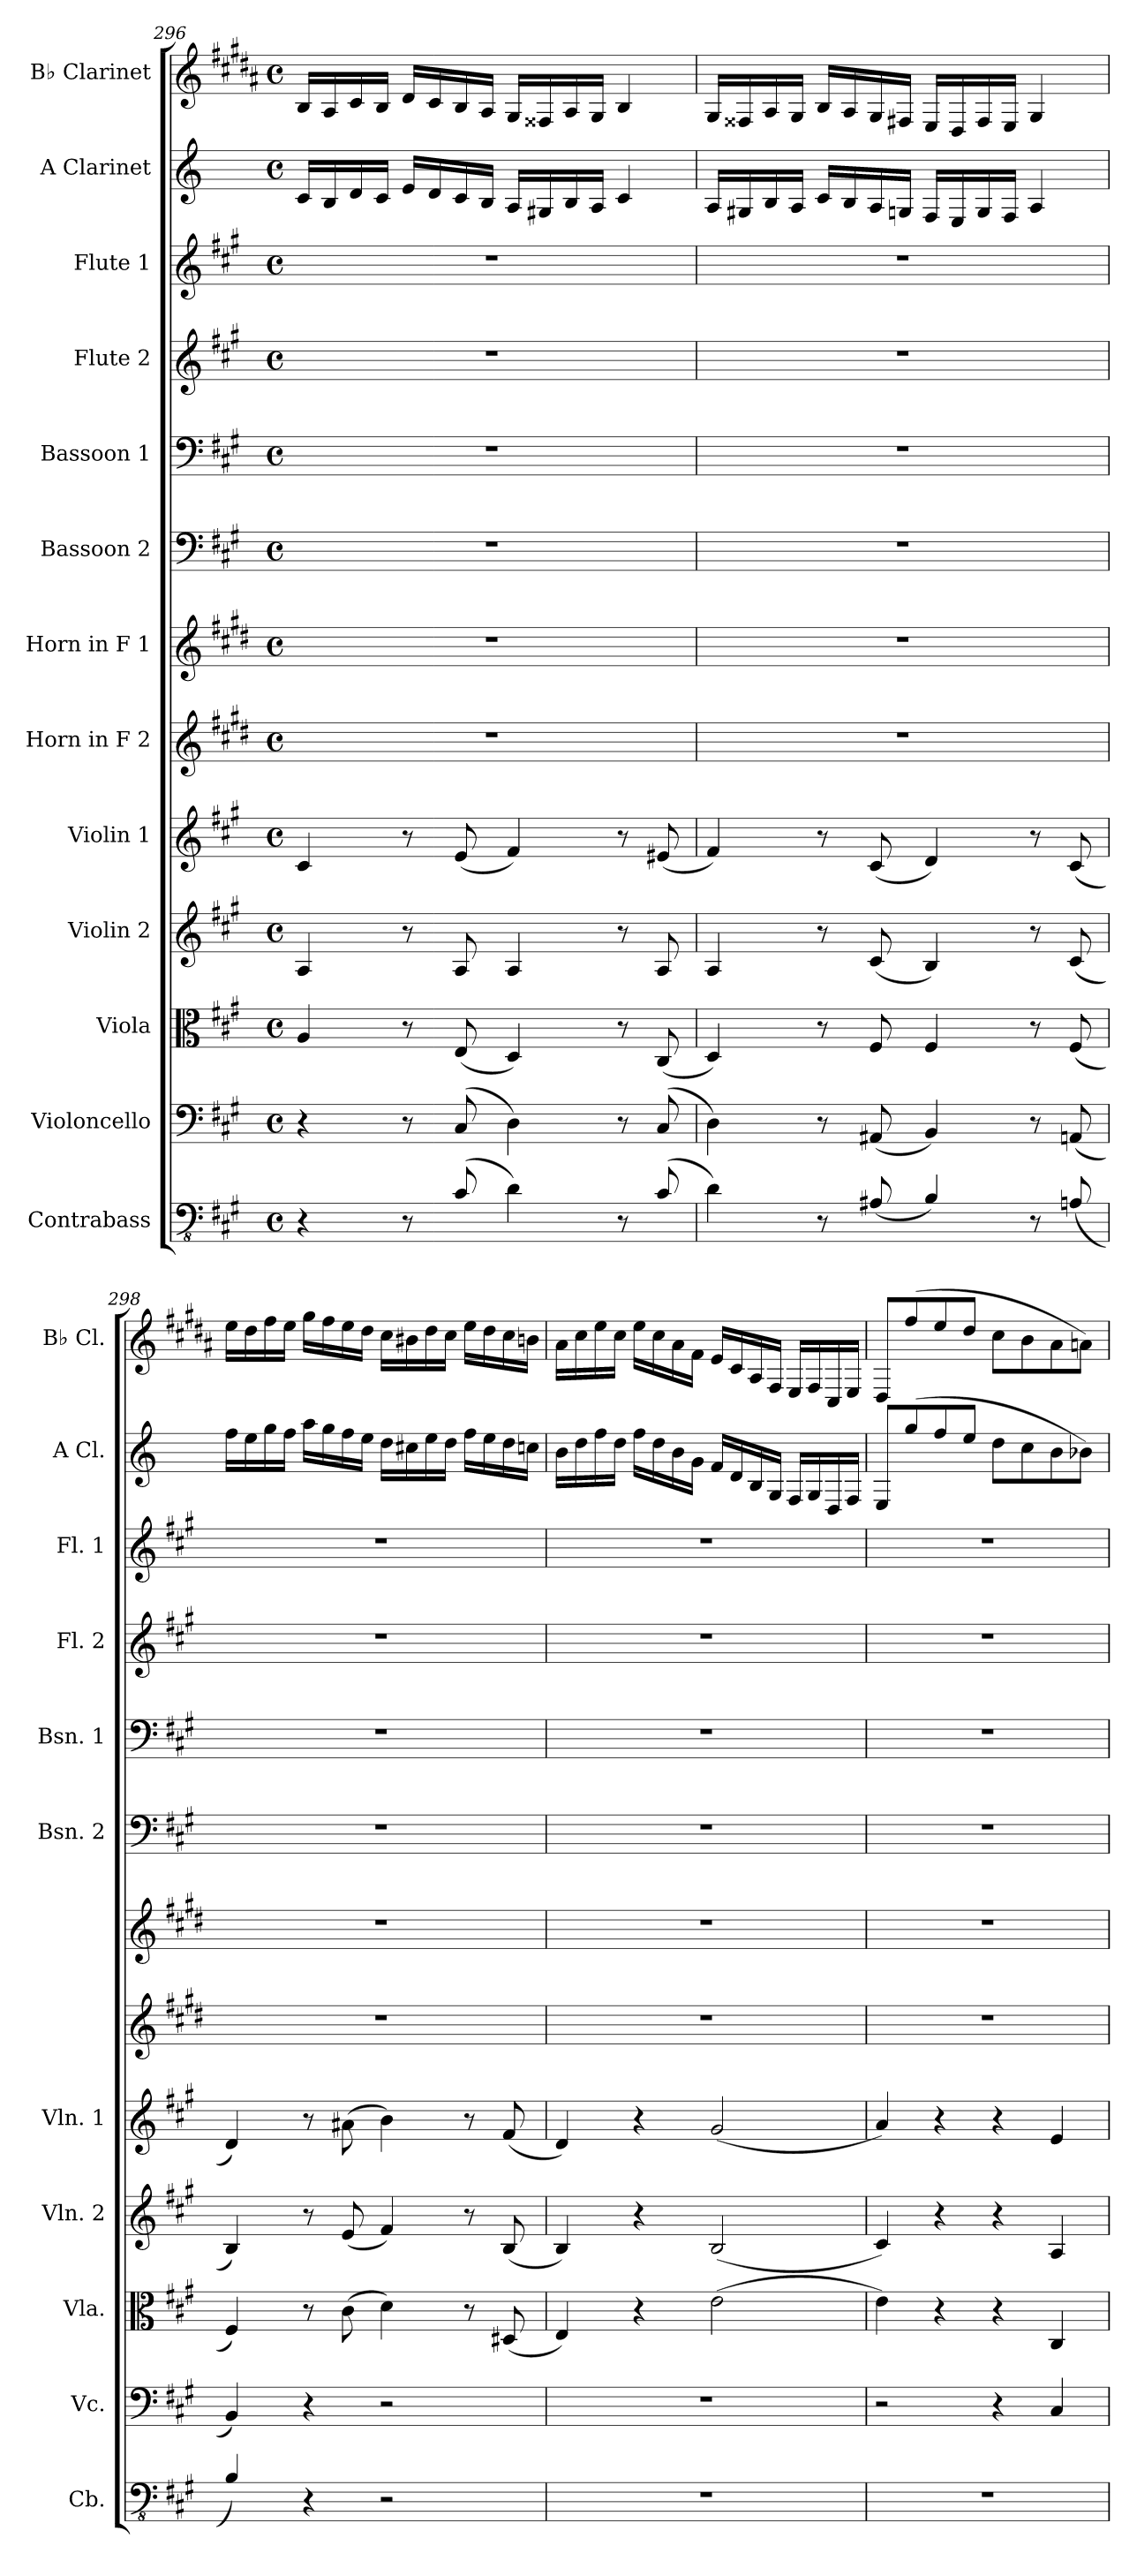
**kern	**kern	**kern	**kern	**kern	**kern	**kern	**kern	**kern	**kern	**kern	**kern	**kern
*part13	*part12	*part11	*part10	*part9	*part8	*part7	*part6	*part5	*part4	*part3	*part2	*part1
*staff13	*staff12	*staff11	*staff10	*staff9	*staff8	*staff7	*staff6	*staff5	*staff4	*staff3	*staff2	*staff1
*I"Contrabass	*I"Violoncello	*I"Viola	*I"Violin 2	*I"Violin 1	*I"Horn in F 2	*I"Horn in F 1	*I"Bassoon 2	*I"Bassoon 1	*I"Flute 2	*I"Flute 1	*I"A Clarinet	*I"B♭ Clarinet
*I'Cb.	*I'Vc.	*I'Vla.	*I'Vln. 2	*I'Vln. 1	*	*	*I'Bsn. 2	*I'Bsn. 1	*I'Fl. 2	*I'Fl. 1	*I'A Cl.	*I'B♭ Cl.
*clefFv4	*clefF4	*clefC3	*clefG2	*clefG2	*clefG2	*clefG2	*clefF4	*clefF4	*clefG2	*clefG2	*clefG2	*clefG2
*ITrd7c12	*	*	*	*	*ITrd4c7	*ITrd4c7	*	*	*	*	*ITrd2c3	*ITrd1c2
*k[f#c#g#]	*k[f#c#g#]	*k[f#c#g#]	*k[f#c#g#]	*k[f#c#g#]	*k[f#c#g#]	*k[f#c#g#]	*k[f#c#g#]	*k[f#c#g#]	*k[f#c#g#]	*k[f#c#g#]	*k[f#c#g#]	*k[f#c#g#]
*M4/4	*M4/4	*M4/4	*M4/4	*M4/4	*M4/4	*M4/4	*M4/4	*M4/4	*M4/4	*M4/4	*M4/4	*M4/4
*met(c)	*met(c)	*met(c)	*met(c)	*met(c)	*met(c)	*met(c)	*met(c)	*met(c)	*met(c)	*met(c)	*met(c)	*met(c)
=296	=296	=296	=296	=296	=296	=296	=296	=296	=296	=296	=296	=296
4r	4r	4A/	4A/	4c#/	1r	1r	1r	1r	1r	1r	16A/LL	16A/LL
.	.	.	.	.	.	.	.	.	.	.	16G#/	16G#/
.	.	.	.	.	.	.	.	.	.	.	16B/	16B/
.	.	.	.	.	.	.	.	.	.	.	16A/JJ	16A/JJ
8r	8r	8r	8r	8r	.	.	.	.	.	.	16c#/LL	16c#/LL
.	.	.	.	.	.	.	.	.	.	.	16B/	16B/
(>8CC#/	(>8C#/	(<8E/	8A/	(<8e/	.	.	.	.	.	.	16A/	16A/
.	.	.	.	.	.	.	.	.	.	.	16G#/JJ	16G#/JJ
4DD\)	4D\)	4D/)	4A/	4f#/)	.	.	.	.	.	.	16F#/LL	16F#/LL
.	.	.	.	.	.	.	.	.	.	.	16E#X/	16E#X/
.	.	.	.	.	.	.	.	.	.	.	16G#/	16G#/
.	.	.	.	.	.	.	.	.	.	.	16F#/JJ	16F#/JJ
8r	8r	8r	8r	8r	.	.	.	.	.	.	4A/	4A/
(<8CC#/	(<8C#/	(<8C#/	8A/	(<8e#X/	.	.	.	.	.	.	.	.
!!LO:PB:g=z
=297	=297	=297	=297	=297	=297	=297	=297	=297	=297	=297	=297	=297
4DD\)	4D\)	4D/)	4A/	4f#/)	1r	1r	1r	1r	1r	1r	16F#/LL	16F#/LL
.	.	.	.	.	.	.	.	.	.	.	16E#X/	16E#X/
.	.	.	.	.	.	.	.	.	.	.	16G#/	16G#/
.	.	.	.	.	.	.	.	.	.	.	16F#/JJ	16F#/JJ
8r	8r	8r	8r	8r	.	.	.	.	.	.	16A/LL	16A/LL
.	.	.	.	.	.	.	.	.	.	.	16G#/	16G#/
(<8AAA#X/	(<8AA#X/	8F#/	(<8c#/	(<8c#/	.	.	.	.	.	.	16F#/	16F#/
.	.	.	.	.	.	.	.	.	.	.	16En/JJ	16En/JJ
4BBB/)	4BB/)	4F#/	4B/)	4d/)	.	.	.	.	.	.	16D/LL	16D/LL
.	.	.	.	.	.	.	.	.	.	.	16C#/	16C#/
.	.	.	.	.	.	.	.	.	.	.	16E/	16E/
.	.	.	.	.	.	.	.	.	.	.	16D/JJ	16D/JJ
8r	8r	8r	8r	8r	.	.	.	.	.	.	4F#/	4F#/
(<8AAAn/	(<8AAn/	(<8F#/	(<8c#/	(<8c#/	.	.	.	.	.	.	.	.
=298	=298	=298	=298	=298	=298	=298	=298	=298	=298	=298	=298	=298
4BBB/)	4BB/)	4F#/)	4B/)	4d/)	1r	1r	1r	1r	1r	1r	16dd\LL	16dd\LL
.	.	.	.	.	.	.	.	.	.	.	16cc#\	16cc#\
.	.	.	.	.	.	.	.	.	.	.	16ee\	16ee\
.	.	.	.	.	.	.	.	.	.	.	16dd\JJ	16dd\JJ
4r	4r	8r	8r	8r	.	.	.	.	.	.	16ff#\LL	16ff#\LL
.	.	.	.	.	.	.	.	.	.	.	16ee\	16ee\
.	.	(>8c#\	(<8e/	(>8a#X\	.	.	.	.	.	.	16dd\	16dd\
.	.	.	.	.	.	.	.	.	.	.	16cc#\JJ	16cc#\JJ
2r	2r	4d\)	4f#/)	4b\)	.	.	.	.	.	.	16b\LL	16b\LL
.	.	.	.	.	.	.	.	.	.	.	16a#X\	16a#X\
.	.	.	.	.	.	.	.	.	.	.	16cc#\	16cc#\
.	.	.	.	.	.	.	.	.	.	.	16b\JJ	16b\JJ
.	.	8r	8r	8r	.	.	.	.	.	.	16dd\LL	16dd\LL
.	.	.	.	.	.	.	.	.	.	.	16cc#\	16cc#\
.	.	(<8D#X/	(<8B/	(<8f#/	.	.	.	.	.	.	16b\	16b\
.	.	.	.	.	.	.	.	.	.	.	16an\JJ	16an\JJ
!!LO:PB:g=z
=299	=299	=299	=299	=299	=299	=299	=299	=299	=299	=299	=299	=299
1r	1r	4E/)	4B/)	4d/)	1r	1r	1r	1r	1r	1r	16g#\LL	16g#\LL
.	.	.	.	.	.	.	.	.	.	.	16b\	16b\
.	.	.	.	.	.	.	.	.	.	.	16dd\	16dd\
.	.	.	.	.	.	.	.	.	.	.	16b\JJ	16b\JJ
.	.	4r	4r	4r	.	.	.	.	.	.	16dd\LL	16dd\LL
.	.	.	.	.	.	.	.	.	.	.	16b\	16b\
.	.	.	.	.	.	.	.	.	.	.	16g#\	16g#\
.	.	.	.	.	.	.	.	.	.	.	16e\JJ	16e\JJ
.	.	(>2e\	(<2B/	(<2g#/	.	.	.	.	.	.	16d/LL	16d/LL
.	.	.	.	.	.	.	.	.	.	.	16B/	16B/
.	.	.	.	.	.	.	.	.	.	.	16G#/	16G#/
.	.	.	.	.	.	.	.	.	.	.	16E/JJ	16E/JJ
.	.	.	.	.	.	.	.	.	.	.	16D/LL	16D/LL
.	.	.	.	.	.	.	.	.	.	.	16E/	16E/
.	.	.	.	.	.	.	.	.	.	.	16BB/	16BB/
.	.	.	.	.	.	.	.	.	.	.	16D/JJ	16D/JJ
=300	=300	=300	=300	=300	=300	=300	=300	=300	=300	=300	=300	=300
1r	2r	4e\)	4c#/)	4a/)	1r	1r	1r	1r	1r	1r	8C#/L	8C#/L
.	.	.	.	.	.	.	.	.	.	.	(>8ee/	(>8ee/
.	.	4r	4r	4r	.	.	.	.	.	.	8dd/	8dd/
.	.	.	.	.	.	.	.	.	.	.	8cc#/J	8cc#/J
.	4r	4r	4r	4r	.	.	.	.	.	.	8b\L	8b\L
.	.	.	.	.	.	.	.	.	.	.	8a\	8a\
.	4C#/	4C#/	4A/	4e/	.	.	.	.	.	.	8g#\	8g#\
.	.	.	.	.	.	.	.	.	.	.	8gn\J)	8gn\J)
=	=	=	=	=	=	=	=	=	=	=	=	=
*-	*-	*-	*-	*-	*-	*-	*-	*-	*-	*-	*-	*-
